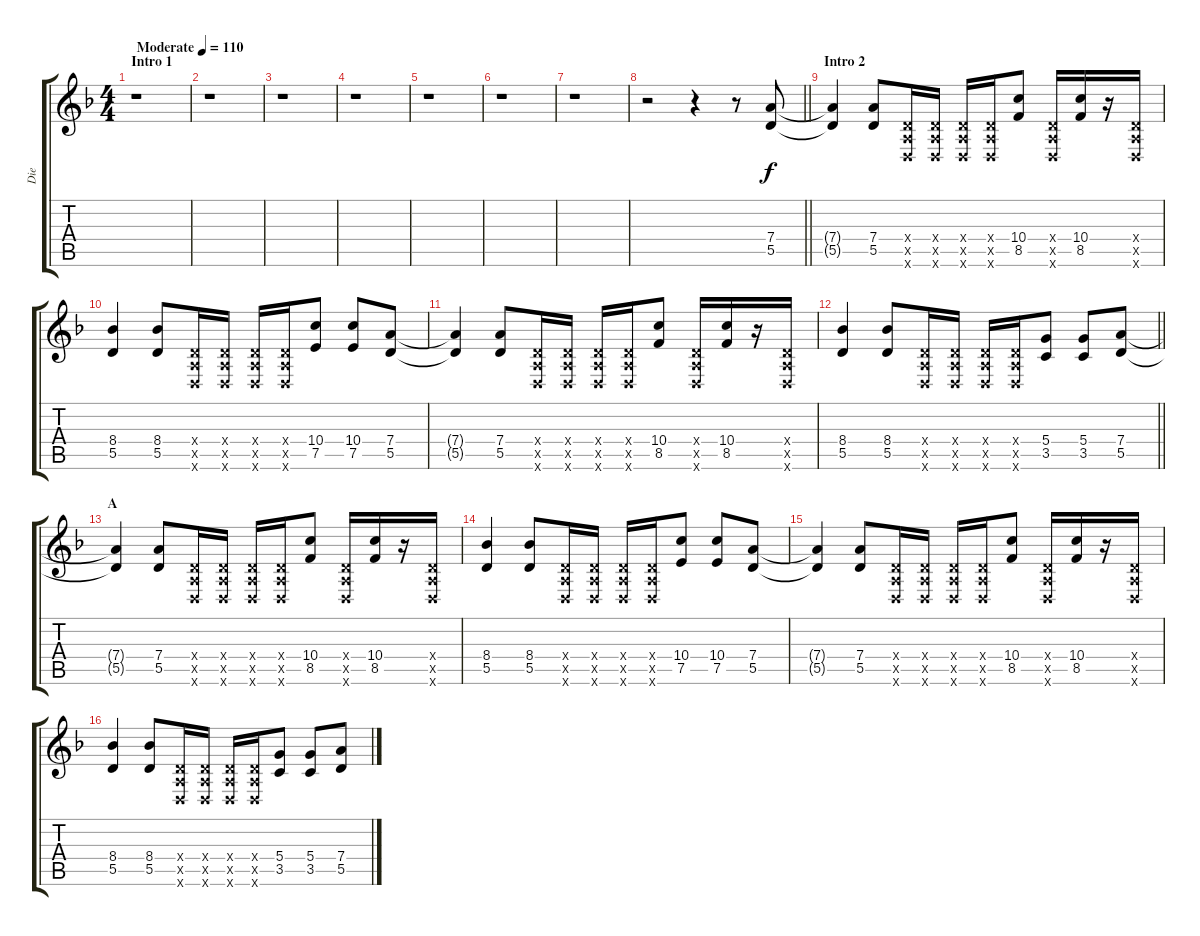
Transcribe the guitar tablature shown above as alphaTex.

\track ("Die" "Die") {instrument distortionguitar}
\staff {score tabs}
\tuning (E4 B3 G3 D3 A2 D2) {hide}
\ts (4 4)
\section ("" "Intro 1")
\tempo (110 "Moderate")
\clef g2
\ks dminor
r.1{dy f instrument electricguitarclean} |
r.1 |
r.1 |
r.1 |
r.1 |
r.1 |
r.1 |
\barLineRight lightlight
r.2 r.4 r.8 (7.4 5.5).8 |
\section ("" "Intro 2")
(7.4{t} 5.5{t}).4 (7.4 5.5).8 (0.4{x} 0.5{x} 0.6{x}).16 (0.4{x} 0.5{x} 0.6{x}).16 (0.4{x} 0.5{x} 0.6{x}).16 (0.4{x} 0.5{x} 0.6{x}).16 (10.4 8.5).8 (0.4{x} 0.5{x} 0.6{x}).16 (10.4 8.5).16 r.16 (0.4{x} 0.5{x} 0.6{x}).16 |
(8.4 5.5).4 (8.4 5.5).8 (0.4{x} 0.5{x} 0.6{x}).16 (0.4{x} 0.5{x} 0.6{x}).16 (0.4{x} 0.5{x} 0.6{x}).16 (0.4{x} 0.5{x} 0.6{x}).16 (10.4 7.5).8 (10.4 7.5).8 (7.4 5.5).8 |
(7.4{t} 5.5{t}).4 (7.4 5.5).8 (0.4{x} 0.5{x} 0.6{x}).16 (0.4{x} 0.5{x} 0.6{x}).16 (0.4{x} 0.5{x} 0.6{x}).16 (0.4{x} 0.5{x} 0.6{x}).16 (10.4 8.5).8 (0.4{x} 0.5{x} 0.6{x}).16 (10.4 8.5).16 r.16 (0.4{x} 0.5{x} 0.6{x}).16 |
\barLineRight lightlight
(8.4 5.5).4 (8.4 5.5).8 (0.4{x} 0.5{x} 0.6{x}).16 (0.4{x} 0.5{x} 0.6{x}).16 (0.4{x} 0.5{x} 0.6{x}).16 (0.4{x} 0.5{x} 0.6{x}).16 (5.4 3.5).8 (5.4 3.5).8 (7.4 5.5).8 |
\section ("" "A")
(7.4{t} 5.5{t}).4 (7.4 5.5).8 (0.4{x} 0.5{x} 0.6{x}).16 (0.4{x} 0.5{x} 0.6{x}).16 (0.4{x} 0.5{x} 0.6{x}).16 (0.4{x} 0.5{x} 0.6{x}).16 (10.4 8.5).8 (0.4{x} 0.5{x} 0.6{x}).16 (10.4 8.5).16 r.16 (0.4{x} 0.5{x} 0.6{x}).16 |
(8.4 5.5).4 (8.4 5.5).8 (0.4{x} 0.5{x} 0.6{x}).16 (0.4{x} 0.5{x} 0.6{x}).16 (0.4{x} 0.5{x} 0.6{x}).16 (0.4{x} 0.5{x} 0.6{x}).16 (10.4 7.5).8 (10.4 7.5).8 (7.4 5.5).8 |
(7.4{t} 5.5{t}).4 (7.4 5.5).8 (0.4{x} 0.5{x} 0.6{x}).16 (0.4{x} 0.5{x} 0.6{x}).16 (0.4{x} 0.5{x} 0.6{x}).16 (0.4{x} 0.5{x} 0.6{x}).16 (10.4 8.5).8 (0.4{x} 0.5{x} 0.6{x}).16 (10.4 8.5).16 r.16 (0.4{x} 0.5{x} 0.6{x}).16 |
(8.4 5.5).4 (8.4 5.5).8 (0.4{x} 0.5{x} 0.6{x}).16 (0.4{x} 0.5{x} 0.6{x}).16 (0.4{x} 0.5{x} 0.6{x}).16 (0.4{x} 0.5{x} 0.6{x}).16 (5.4 3.5).8 (5.4 3.5).8 (7.4 5.5).8
